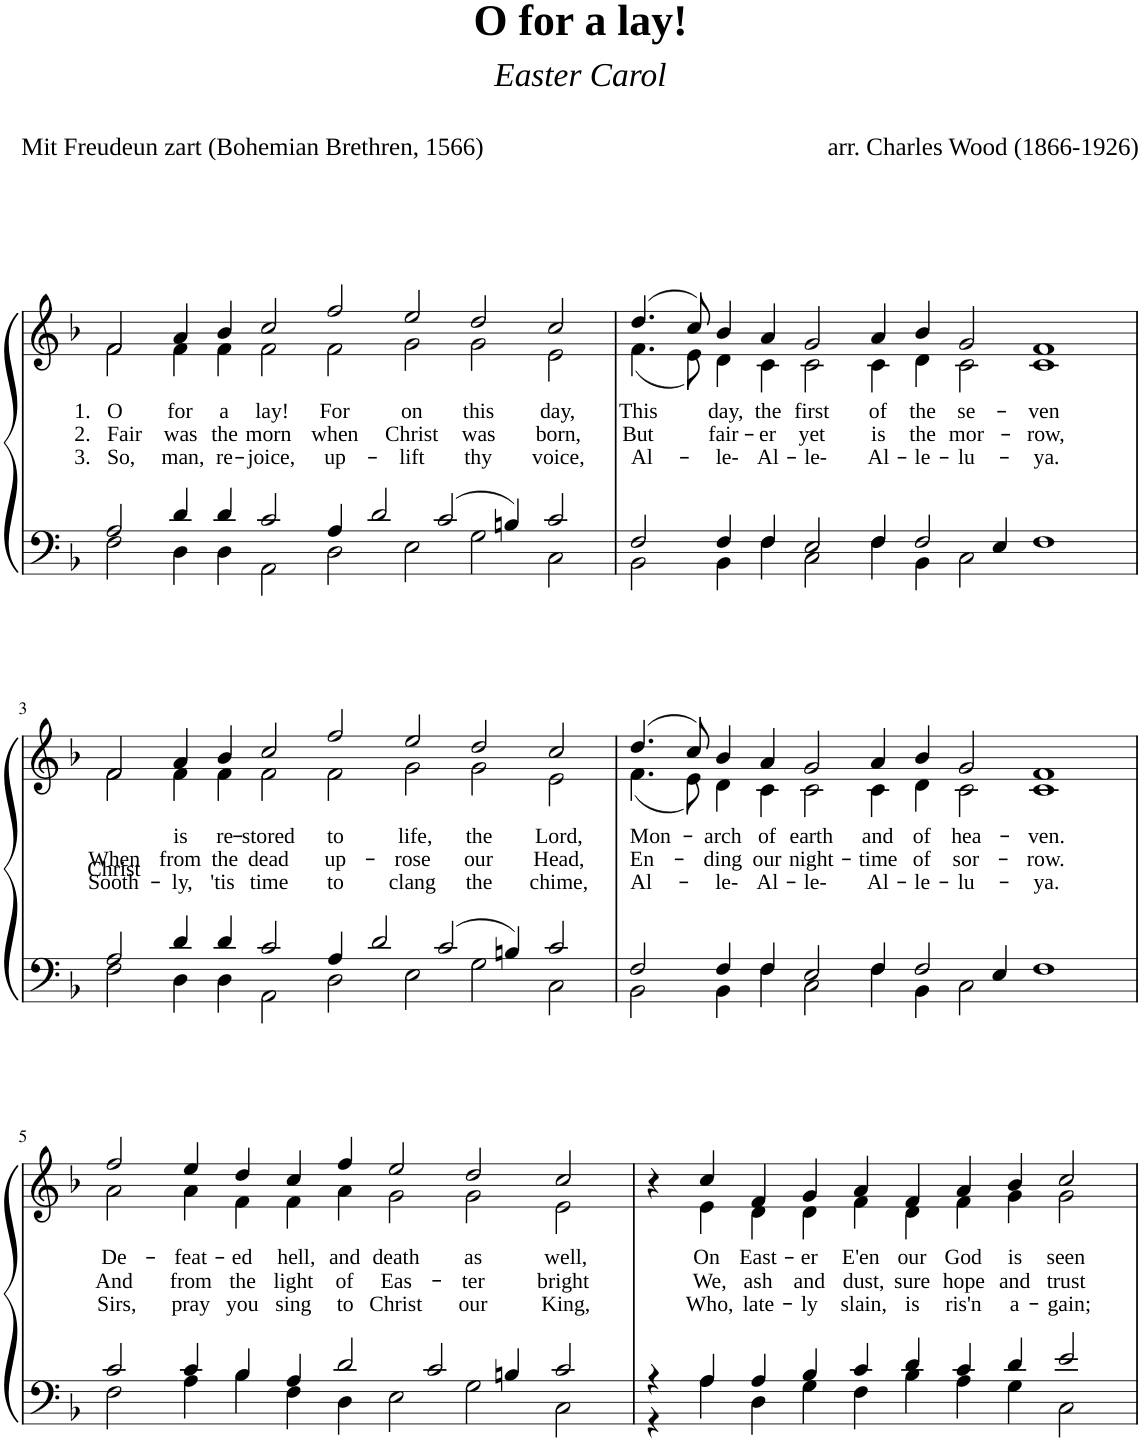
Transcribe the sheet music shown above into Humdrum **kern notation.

**kern	**kern	**text	**text	**text
*part1	*part1	*part1	*part1	*part1
*staff2	*staff1	*staff1	*staff1	*staff1
*clefF4	*clefG2	*	*	*
*k[b-]	*k[b-]	*	*	*
=1	=1	=1	=1	=1
*^	*	*	*	*
!	!	!	!LO:LY:b	!LO:LY:b	!LO:LY:b
*	*	*^	*	*	*
2A/	2F\	2f\	2f/	1. O	2. Fair	3. So,
!	!	!	!	!LO:LY:b	!LO:LY:b	!LO:LY:b
4d/	4D\	4a/	4f\	for	was	man,
!	!	!	!	!LO:LY:b	!LO:LY:b	!LO:LY:b
4d/	4D\	4b-/	4f\	a	the	re-
!	!	!	!	!LO:LY:b	!LO:LY:b	!LO:LY:b
2c/	2AA\	2cc/	2f\	lay!	morn	-joice,
!	!	!	!	!LO:LY:b	!LO:LY:b	!LO:LY:b
4A/	2D\	2ff/	2f\	For	when	up-
2d/	.	.	.	.	.	.
!	!	!	!	!LO:LY:b	!LO:LY:b	!LO:LY:b
.	2E\	2ee/	2g\	on	Christ	-lift
2c/	.	.	.	.	.	.
!	!	!	!	!LO:LY:b	!LO:LY:b	!LO:LY:b
.	2G\	2dd/	2g\	this	was	thy
4Bn/	.	.	.	.	.	.
!	!	!	!	!LO:LY:b	!LO:LY:b	!LO:LY:b
2c/	2C\	2cc/	2e\	day,	born,	voice,
=2	=2	=2	=2	=2	=2	=2
!	!	!	!	!LO:LY:b	!LO:LY:b	!LO:LY:b
2F/	2BB-\	(4.dd/	(4.f\	This	But	Al-
.	.	8cc/)	8e\)	.	.	.
!	!	!	!	!LO:LY:b	!LO:LY:b	!LO:LY:b
4F/	4BB-\	4b-/	4d\	day,	fair-	-le-
!	!	!	!	!LO:LY:b	!LO:LY:b	!LO:LY:b
4F\	4F/	4a/	4c\	the	-er	Al-
!	!	!	!	!LO:LY:b	!LO:LY:b	!LO:LY:b
2E/	2C\	2g/	2c\	first	yet	-le-
!	!	!	!	!LO:LY:b	!LO:LY:b	!LO:LY:b
4F/	4F\	4a/	4c\	of	is	Al-
!	!	!	!	!LO:LY:b	!LO:LY:b	!LO:LY:b
2F/	4BB-\	4b-/	4d\	the	the	-le-
!	!	!	!	!LO:LY:b	!LO:LY:b	!LO:LY:b
.	2C\	2g/	2c\	se-	mor-	-lu-
4E/	.	.	.	.	.	.
!	!	!	!	!LO:LY:b	!LO:LY:b	!LO:LY:b
1F	1F	1f	1c	-ven	-row,	-ya.
!!LO:LB:g=z	!!
=3	=3	=3	=3	=3	=3	=3
!	!	!	!	!LO:LY:b	!LO:LY:b	!LO:LY:b
2A/	2F\	2f\	2f/	Christ	When	Sooth-
!	!	!	!	!LO:LY:b	!LO:LY:b	!LO:LY:b
4d/	4D\	4a/	4f\	is	from	-ly,
!	!	!	!	!LO:LY:b	!LO:LY:b	!LO:LY:b
4d/	4D\	4b-/	4f\	re-	the	'tis
!	!	!	!	!LO:LY:b	!LO:LY:b	!LO:LY:b
2c/	2AA\	2cc/	2f\	-stored	dead	time
!	!	!	!	!LO:LY:b	!LO:LY:b	!LO:LY:b
4A/	2D\	2ff/	2f\	to	up-	to
2d/	.	.	.	.	.	.
!	!	!	!	!LO:LY:b	!LO:LY:b	!LO:LY:b
.	2E\	2ee/	2g\	life,	-rose	clang
2c/	.	.	.	.	.	.
!	!	!	!	!LO:LY:b	!LO:LY:b	!LO:LY:b
.	2G\	2dd/	2g\	the	our	the
4Bn/	.	.	.	.	.	.
!	!	!	!	!LO:LY:b	!LO:LY:b	!LO:LY:b
2c/	2C\	2cc/	2e\	Lord,	Head,	chime,
=4	=4	=4	=4	=4	=4	=4
!	!	!	!	!LO:LY:b	!LO:LY:b	!LO:LY:b
2F/	2BB-\	(4.dd/	(4.f\	Mon-	En-	Al-
.	.	8cc/)	8e\)	.	.	.
!	!	!	!	!LO:LY:b	!LO:LY:b	!LO:LY:b
4F/	4BB-\	4b-/	4d\	-arch	-ding	-le-
!	!	!	!	!LO:LY:b	!LO:LY:b	!LO:LY:b
4F\	4F/	4a/	4c\	of	our	Al-
!	!	!	!	!LO:LY:b	!LO:LY:b	!LO:LY:b
2E/	2C\	2g/	2c\	earth	night-	-le-
!	!	!	!	!LO:LY:b	!LO:LY:b	!LO:LY:b
4F/	4F\	4a/	4c\	and	-time	Al-
!	!	!	!	!LO:LY:b	!LO:LY:b	!LO:LY:b
2F/	4BB-\	4b-/	4d\	of	of	-le-
!	!	!	!	!LO:LY:b	!LO:LY:b	!LO:LY:b
.	2C\	2g/	2c\	hea-	sor-	-lu-
4E/	.	.	.	.	.	.
!	!	!	!	!LO:LY:b	!LO:LY:b	!LO:LY:b
1F	1F	1f	1c	-ven.	-row.	-ya.
!!LO:LB:g=z	!!
=5	=5	=5	=5	=5	=5	=5
!	!	!	!	!LO:LY:b	!LO:LY:b	!LO:LY:b
2c/	2F\	2ff/	2a\	De-	And	Sirs,
!	!	!	!	!LO:LY:b	!LO:LY:b	!LO:LY:b
4c/	4A\	4ee/	4a\	-feat-	from	pray
!	!	!	!	!LO:LY:b	!LO:LY:b	!LO:LY:b
4B-/	4B-\	4dd/	4f\	-ed	the	you
!	!	!	!	!LO:LY:b	!LO:LY:b	!LO:LY:b
4A/	4F\	4cc/	4f\	hell,	light	sing
!	!	!	!	!LO:LY:b	!LO:LY:b	!LO:LY:b
2d/	4D\	4ff/	4a\	and	of	to
!	!	!	!	!LO:LY:b	!LO:LY:b	!LO:LY:b
.	2E\	2ee/	2g\	death	Eas-	Christ
2c/	.	.	.	.	.	.
!	!	!	!	!LO:LY:b	!LO:LY:b	!LO:LY:b
.	2G\	2dd/	2g\	as	-ter	our
4Bn/	.	.	.	.	.	.
!	!	!	!	!LO:LY:b	!LO:LY:b	!LO:LY:b
2c/	2C\	2cc/	2e\	well,	bright	King,
=6	=6	=6	=6	=6	=6	=6
4r	4r	4r	4ryy	.	.	.
!	!	!	!	!LO:LY:b	!LO:LY:b	!LO:LY:b
4A/	4A\	4cc/	4e\	On	We,	Who,
!	!	!	!	!LO:LY:b	!LO:LY:b	!LO:LY:b
4A/	4D\	4f/	4d\	East-	ash	late-
!	!	!	!	!LO:LY:b	!LO:LY:b	!LO:LY:b
4B-/	4G\	4g/	4d\	-er	and	-ly
!	!	!	!	!LO:LY:b	!LO:LY:b	!LO:LY:b
4c/	4F\	4a/	4f\	E'en	dust,	slain,
!	!	!	!	!LO:LY:b	!LO:LY:b	!LO:LY:b
4d/	4B-\	4f/	4d\	our	sure	is
!	!	!	!	!LO:LY:b	!LO:LY:b	!LO:LY:b
4c/	4A\	4a/	4f\	God	hope	ris'n
!	!	!	!	!LO:LY:b	!LO:LY:b	!LO:LY:b
4d/	4G\	4b-/	4g\	is	and	a-
!	!	!	!	!LO:LY:b	!LO:LY:b	!LO:LY:b
2e/	2C\	2cc/	2g\	seen	trust	-gain;
*v	*v	*	*	*	*	*
*	*v	*v	*	*	*
=	=	=	=	=
*-	*-	*-	*-	*-
